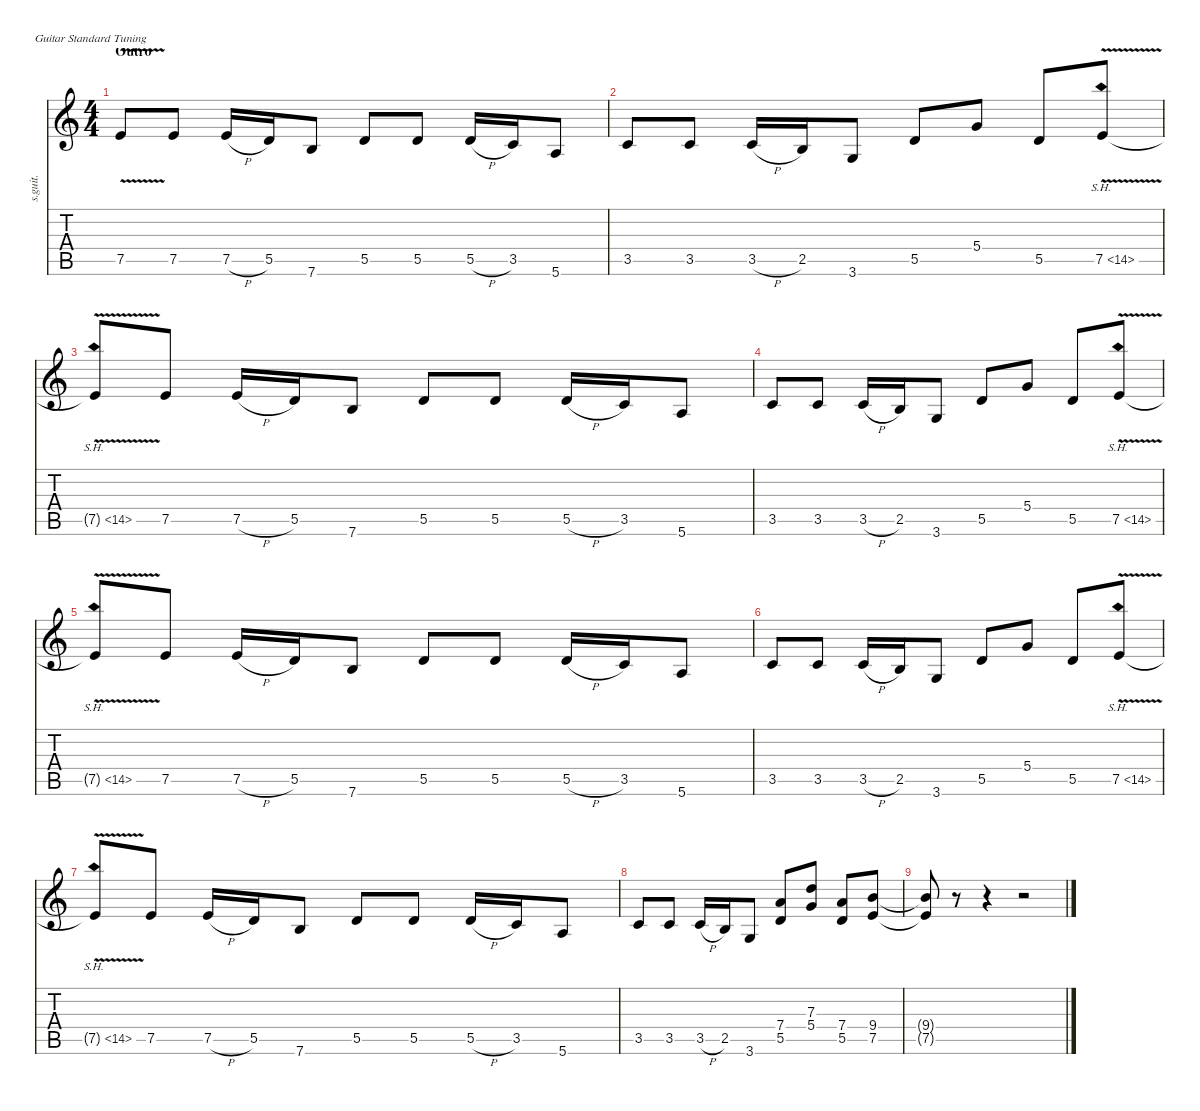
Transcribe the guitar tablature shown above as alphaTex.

\defaultSystemsLayout 4
\hideDynamics
\bracketExtendMode nobrackets
\track ("Adrian Smith" "s.guit.") {instrument distortionguitar}
\staff {score tabs}
\tuning (E4 B3 G3 D3 A2 E2)
\ts (4 4)
\section ("" "Outro")
\tempo (162 hide)
\clef g2
\ks c
7.5{v t}.8{dy f} 7.5.8 7.5{h}.16 5.5.16 7.6.8 5.5.8 5.5.8 5.5{h}.16 3.5.16 5.6.8 |
3.5.8 3.5.8 3.5{h}.16 2.5.16 3.6.8 5.5.8 5.4.8 5.5.8 7.5{sh 7 v}.8 |
7.5{sh 7 v t}.8 7.5.8 7.5{h}.16 5.5.16 7.6.8 5.5.8 5.5.8 5.5{h}.16 3.5.16 5.6.8 |
3.5.8 3.5.8 3.5{h}.16 2.5.16 3.6.8 5.5.8 5.4.8 5.5.8 7.5{sh 7 v}.8 |
7.5{sh 7 v t}.8 7.5.8 7.5{h}.16 5.5.16 7.6.8 5.5.8 5.5.8 5.5{h}.16 3.5.16 5.6.8 |
3.5.8 3.5.8 3.5{h}.16 2.5.16 3.6.8 5.5.8 5.4.8 5.5.8 7.5{sh 7 v}.8 |
7.5{sh 7 v t}.8 7.5.8 7.5{h}.16 5.5.16 7.6.8 5.5.8 5.5.8 5.5{h}.16 3.5.16 5.6.8 |
3.5.8 3.5.8 3.5{h}.16 2.5.16 3.6.8 (7.4 5.5).8 (7.3 5.4).8 (7.4 5.5).8 (9.4 7.5).8 |
(9.4{t} 7.5{t}).8 r.8 r.4 r.2
